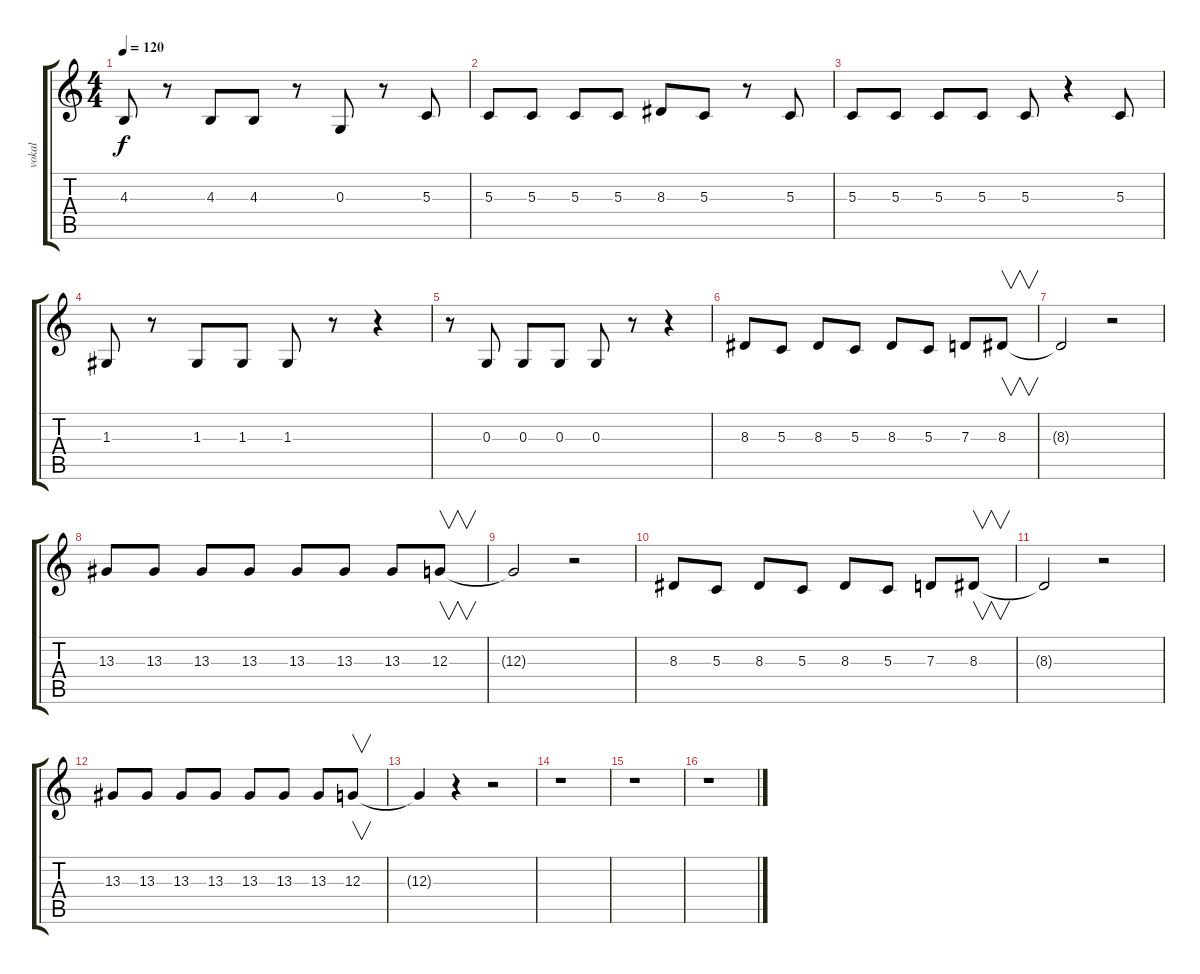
\track ("vokal" "vokal") {instrument pizzicatostrings}
\staff {score tabs}
\tuning (E4 B3 G3 D3 A2 E2) {hide}
\ts (4 4)
\tempo 120
\clef g2
\ks c
4.3.8{dy f} r.8 4.3.8 4.3.8 r.8 0.3.8 r.8 5.3.8 |
5.3.8 5.3.8 5.3.8 5.3.8 8.3.8 5.3.8 r.8 5.3.8 |
5.3.8 5.3.8 5.3.8 5.3.8 5.3.8 r.4 5.3.8 |
1.3.8 r.8 1.3.8 1.3.8 1.3.8 r.8 r.4 |
r.8 0.3.8 0.3.8 0.3.8 0.3.8 r.8 r.4 |
8.3.8 5.3.8 8.3.8 5.3.8 8.3.8 5.3.8 7.3.8 8.3.8{v} |
8.3{t}.2 r.2 |
13.3.8 13.3.8 13.3.8 13.3.8 13.3.8 13.3.8 13.3.8 12.3.8{v} |
12.3{t}.2 r.2 |
8.3.8 5.3.8 8.3.8 5.3.8 8.3.8 5.3.8 7.3.8 8.3.8{v} |
8.3{t}.2 r.2 |
13.3.8 13.3.8 13.3.8 13.3.8 13.3.8 13.3.8 13.3.8 12.3.8{v} |
12.3{t}.4 r.4 r.2 |
r.1 |
r.1 |
r.1
